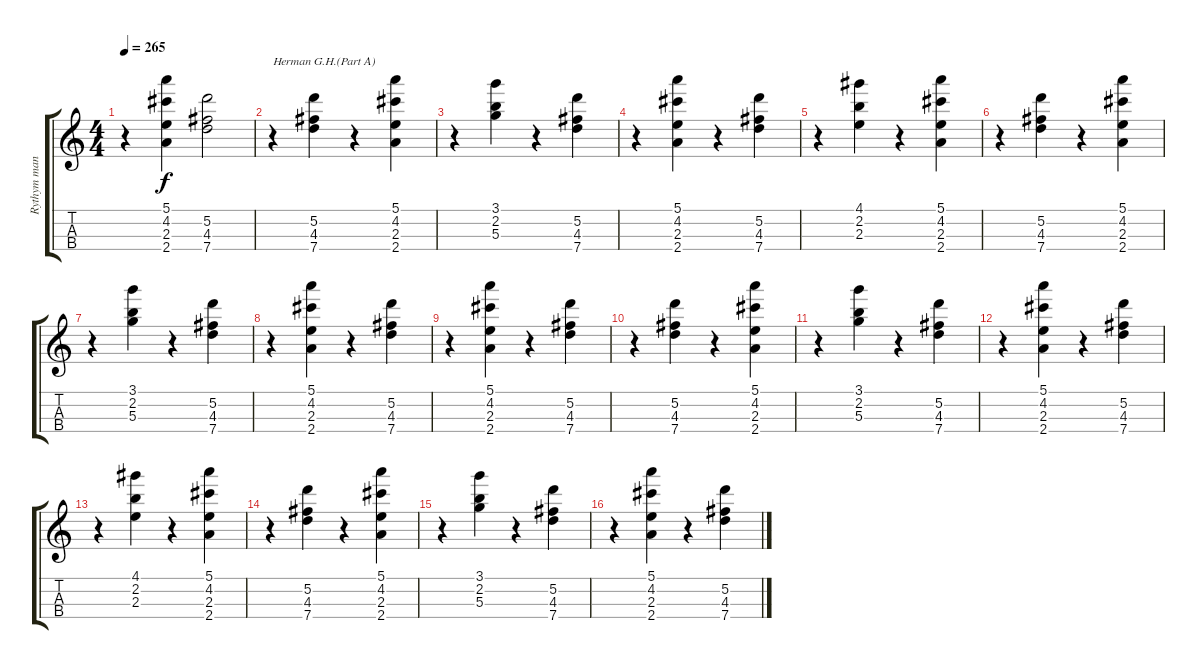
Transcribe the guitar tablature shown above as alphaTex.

\track ("Rythym mandolin" "Rythym man") {instrument banjo}
\staff {score tabs}
\tuning (E5 A4 D4 G3) {hide}
\displaytranspose 12
\ts (4 4)
\tempo 265
\clef g2
\ks c
r.4{dy f} (5.1 4.2 2.3 2.4).4 (5.2 4.3 7.4).2 |
r.4{txt "Herman G.H.(Part A)"} (5.2 4.3 7.4).4 r.4 (5.1 4.2 2.3 2.4).4 |
r.4 (3.1 2.2 5.3).4 r.4 (5.2 4.3 7.4).4 |
r.4 (5.1 4.2 2.3 2.4).4 r.4 (5.2 4.3 7.4).4 |
r.4 (4.1 2.2 2.3).4 r.4 (5.1 4.2 2.3 2.4).4 |
r.4 (5.2 4.3 7.4).4 r.4 (5.1 4.2 2.3 2.4).4 |
r.4 (3.1 2.2 5.3).4 r.4 (5.2 4.3 7.4).4 |
r.4 (5.1 4.2 2.3 2.4).4 r.4 (5.2 4.3 7.4).4 |
r.4 (5.1 4.2 2.3 2.4).4 r.4 (5.2 4.3 7.4).4 |
r.4 (5.2 4.3 7.4).4 r.4 (5.1 4.2 2.3 2.4).4 |
r.4 (3.1 2.2 5.3).4 r.4 (5.2 4.3 7.4).4 |
r.4 (5.1 4.2 2.3 2.4).4 r.4 (5.2 4.3 7.4).4 |
r.4 (4.1 2.2 2.3).4 r.4 (5.1 4.2 2.3 2.4).4 |
r.4 (5.2 4.3 7.4).4 r.4 (5.1 4.2 2.3 2.4).4 |
r.4 (3.1 2.2 5.3).4 r.4 (5.2 4.3 7.4).4 |
r.4 (5.1 4.2 2.3 2.4).4 r.4 (5.2 4.3 7.4).4
